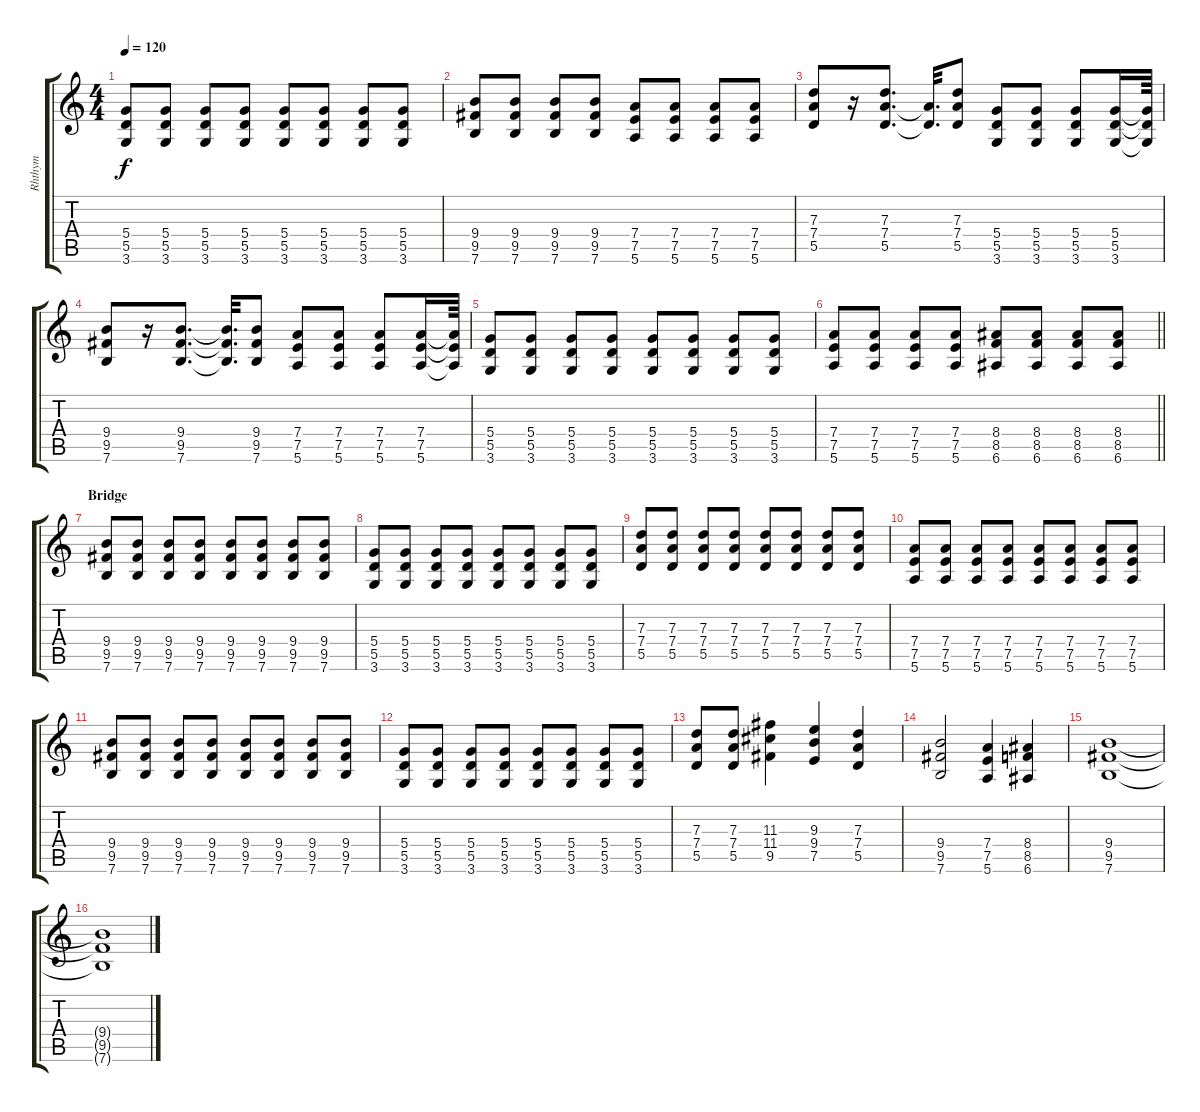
\track ("Rhthym" "Rhthym") {instrument overdrivenguitar}
\staff {score tabs}
\tuning (E4 B3 G3 D3 A2 E2) {hide}
\ts (4 4)
\tempo 120
\clef g2
\ks c
(5.4 5.5 3.6).8{dy f} (5.4 5.5 3.6).8 (5.4 5.5 3.6).8 (5.4 5.5 3.6).8 (5.4 5.5 3.6).8 (5.4 5.5 3.6).8 (5.4 5.5 3.6).8 (5.4 5.5 3.6).8 |
(9.4 9.5 7.6).8 (9.4 9.5 7.6).8 (9.4 9.5 7.6).8 (9.4 9.5 7.6).8 (7.4 7.5 5.6).8 (7.4 7.5 5.6).8 (7.4 7.5 5.6).8 (7.4 7.5 5.6).8 |
(7.3 7.4 5.5).8 r.16 (7.3 7.4 5.5).8{d} (7.4{t} 5.5{t}).32{d} (7.3 7.4 5.5).8 (5.4 5.5 3.6).8 (5.4 5.5 3.6).8 (5.4 5.5 3.6).8 (5.4 5.5 3.6).16 (5.4{t} 5.5{t} 3.6{t}).64 |
(9.4 9.5 7.6).8 r.16 (9.4 9.5 7.6).8{d} (9.4{t} 9.5{t} 7.6{t}).32{d} (9.4 9.5 7.6).8 (7.4 7.5 5.6).8 (7.4 7.5 5.6).8 (7.4 7.5 5.6).8 (7.4 7.5 5.6).16 (7.4{t} 7.5{t} 5.6{t}).64 |
(5.4 5.5 3.6).8 (5.4 5.5 3.6).8 (5.4 5.5 3.6).8 (5.4 5.5 3.6).8 (5.4 5.5 3.6).8 (5.4 5.5 3.6).8 (5.4 5.5 3.6).8 (5.4 5.5 3.6).8 |
\barLineRight lightlight
(7.4 7.5 5.6).8 (7.4 7.5 5.6).8 (7.4 7.5 5.6).8 (7.4 7.5 5.6).8 (8.4 8.5 6.6).8 (8.4 8.5 6.6).8 (8.4 8.5 6.6).8 (8.4 8.5 6.6).8 |
\section ("" "Bridge")
(9.4 9.5 7.6).8 (9.4 9.5 7.6).8 (9.4 9.5 7.6).8 (9.4 9.5 7.6).8 (9.4 9.5 7.6).8 (9.4 9.5 7.6).8 (9.4 9.5 7.6).8 (9.4 9.5 7.6).8 |
(5.4 5.5 3.6).8 (5.4 5.5 3.6).8 (5.4 5.5 3.6).8 (5.4 5.5 3.6).8 (5.4 5.5 3.6).8 (5.4 5.5 3.6).8 (5.4 5.5 3.6).8 (5.4 5.5 3.6).8 |
(7.3 7.4 5.5).8 (7.3 7.4 5.5).8 (7.3 7.4 5.5).8 (7.3 7.4 5.5).8 (7.3 7.4 5.5).8 (7.3 7.4 5.5).8 (7.3 7.4 5.5).8 (7.3 7.4 5.5).8 |
(7.4 7.5 5.6).8 (7.4 7.5 5.6).8 (7.4 7.5 5.6).8 (7.4 7.5 5.6).8 (7.4 7.5 5.6).8 (7.4 7.5 5.6).8 (7.4 7.5 5.6).8 (7.4 7.5 5.6).8 |
(9.4 9.5 7.6).8 (9.4 9.5 7.6).8 (9.4 9.5 7.6).8 (9.4 9.5 7.6).8 (9.4 9.5 7.6).8 (9.4 9.5 7.6).8 (9.4 9.5 7.6).8 (9.4 9.5 7.6).8 |
(5.4 5.5 3.6).8 (5.4 5.5 3.6).8 (5.4 5.5 3.6).8 (5.4 5.5 3.6).8 (5.4 5.5 3.6).8 (5.4 5.5 3.6).8 (5.4 5.5 3.6).8 (5.4 5.5 3.6).8 |
(7.3 7.4 5.5).8 (7.3 7.4 5.5).8 (11.3 11.4 9.5).4 (9.3 9.4 7.5).4 (7.3 7.4 5.5).4 |
(9.4 9.5 7.6).2 (7.4 7.5 5.6).4 (8.4 8.5 6.6).4 |
(9.4 9.5 7.6).1 |
(9.4{t} 9.5{t} 7.6{t}).1
